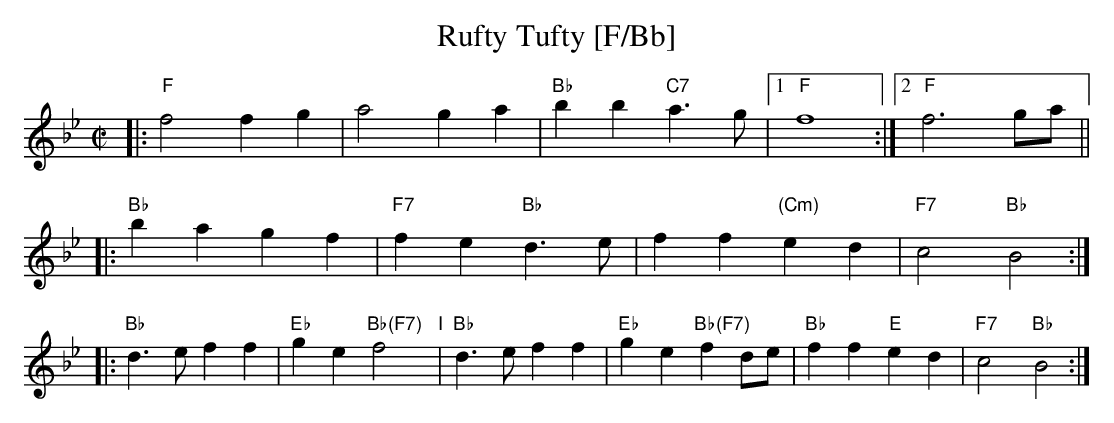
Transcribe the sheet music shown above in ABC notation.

X:1
T: Rufty Tufty [F/Bb]
M: C|
L: 1/4
K: Bb
|: "F"f2 fg | a2 ga | "Bb"bb "C7"a>g |1 "F"f4 :|2 "F"f3 g/a/ ||
|: "Bb"ba gf | "F7"fe "Bb"d>e | ff "(Cm)"ed | "F7"c2 "Bb"B2 :|
|: "Bb"d>e ff | "Eb"ge "Bb(F7)"f2 \
"I"| "Bb"d>e ff | "Eb"ge "Bb(F7)"fd/e/ | "Bb"ff "E"ed | "F7"c2 "Bb"B2 :|
